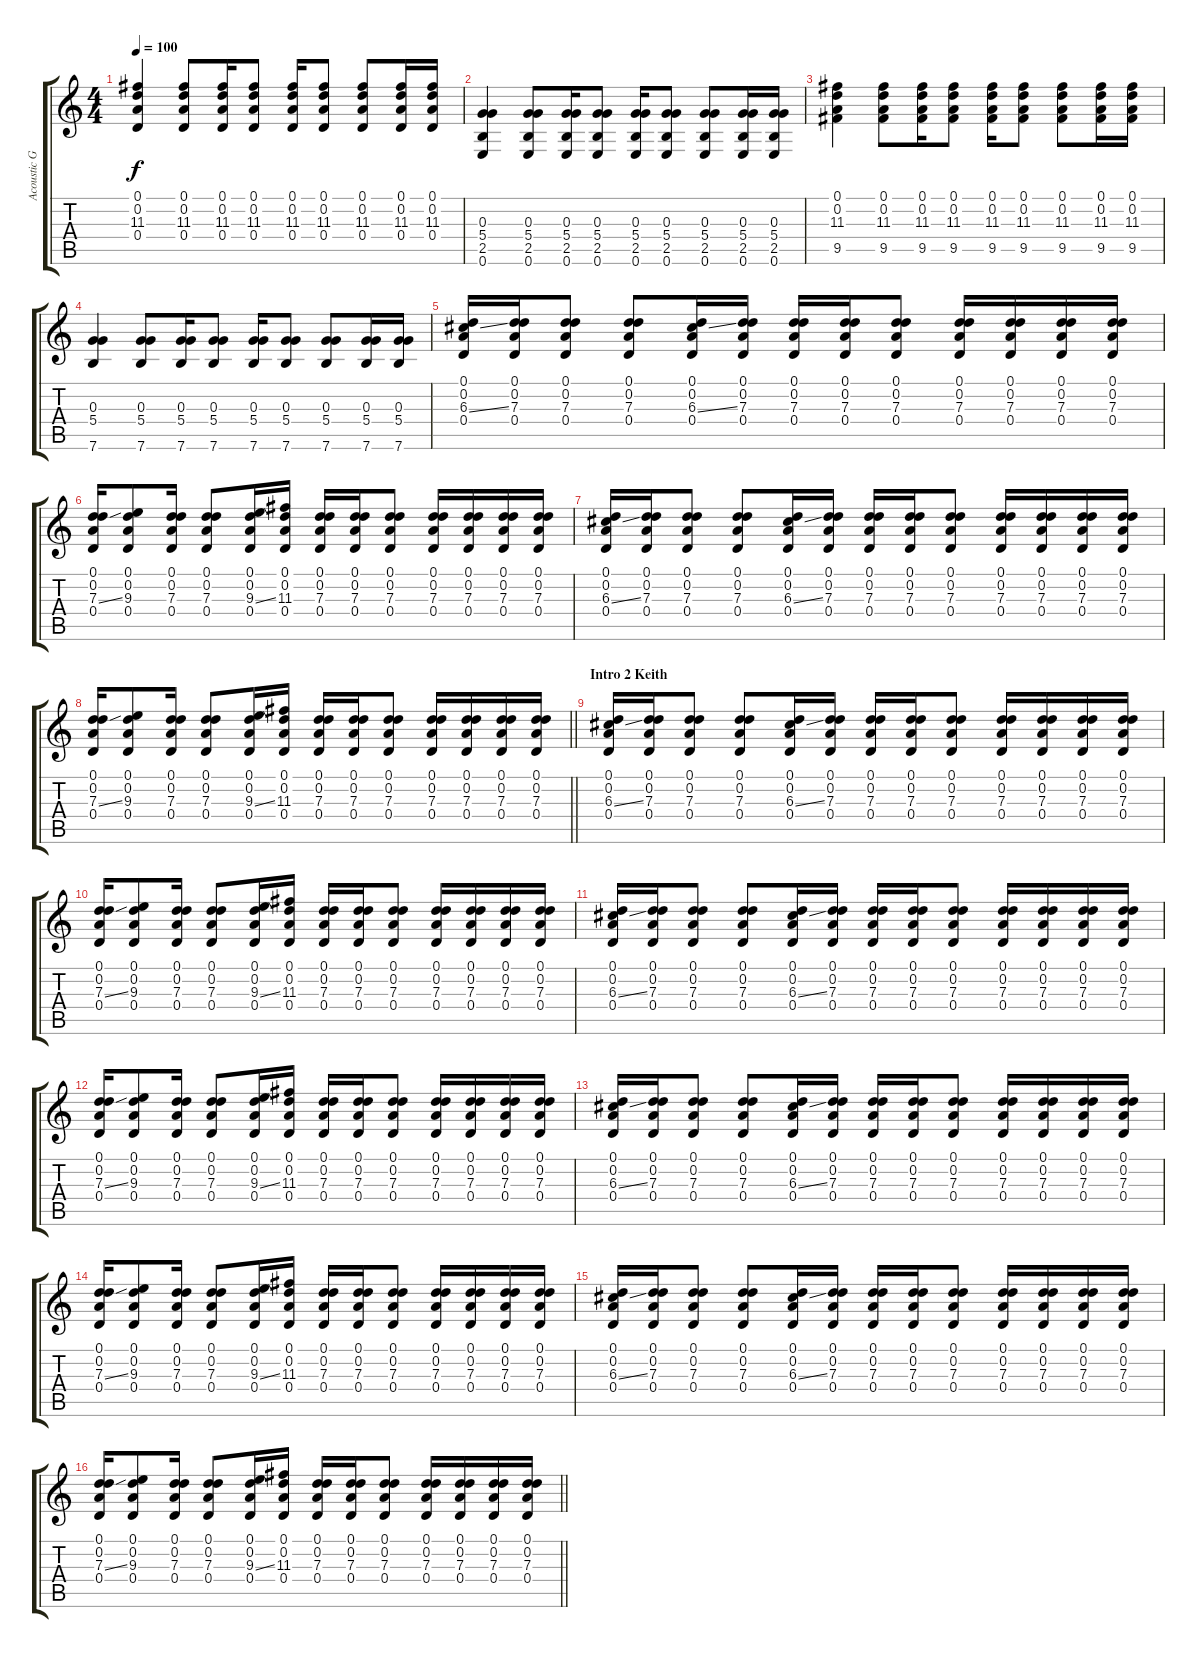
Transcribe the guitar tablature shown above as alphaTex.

\track ("Acoustic Guitar DAGDAE" "Acoustic G") {instrument acousticguitarsteel}
\staff {score tabs}
\tuning (D4 A3 G3 D3 A2 E2) {hide}
\ts (4 4)
\tempo 100
\clef g2
\ks c
(0.1 0.2 11.3 0.4).4{dy f} (0.1 0.2 11.3 0.4).8 (0.1 0.2 11.3 0.4).16 (0.1 0.2 11.3 0.4).8 (0.1 0.2 11.3 0.4).16 (0.1 0.2 11.3 0.4).8 (0.1 0.2 11.3 0.4).8 (0.1 0.2 11.3 0.4).16 (0.1 0.2 11.3 0.4).16 |
(0.3 5.4 2.5 0.6).4 (0.3 5.4 2.5 0.6).8 (0.3 5.4 2.5 0.6).16 (0.3 5.4 2.5 0.6).8 (0.3 5.4 2.5 0.6).16 (0.3 5.4 2.5 0.6).8 (0.3 5.4 2.5 0.6).8 (0.3 5.4 2.5 0.6).16 (0.3 5.4 2.5 0.6).16 |
(0.1 0.2 11.3 9.5).4 (0.1 0.2 11.3 9.5).8 (0.1 0.2 11.3 9.5).16 (0.1 0.2 11.3 9.5).8 (0.1 0.2 11.3 9.5).16 (0.1 0.2 11.3 9.5).8 (0.1 0.2 11.3 9.5).8 (0.1 0.2 11.3 9.5).16 (0.1 0.2 11.3 9.5).16 |
(0.3 5.4 7.6).4 (0.3 5.4 7.6).8 (0.3 5.4 7.6).16 (0.3 5.4 7.6).8 (0.3 5.4 7.6).16 (0.3 5.4 7.6).8 (0.3 5.4 7.6).8 (0.3 5.4 7.6).16 (0.3 5.4 7.6).16 |
(0.1 0.2 6.3{ss} 0.4).16 (0.1 0.2 7.3 0.4).16 (0.1 0.2 7.3 0.4).8 (0.1 0.2 7.3 0.4).8 (0.1 0.2 6.3{ss} 0.4).16 (0.1 0.2 7.3 0.4).16 (0.1 0.2 7.3 0.4).16 (0.1 0.2 7.3 0.4).16 (0.1 0.2 7.3 0.4).8 (0.1 0.2 7.3 0.4).16 (0.1 0.2 7.3 0.4).16 (0.1 0.2 7.3 0.4).16 (0.1 0.2 7.3 0.4).16 |
(0.1 0.2 7.3{ss} 0.4).16 (0.1 0.2 9.3 0.4).8 (0.1 0.2 7.3 0.4).16 (0.1 0.2 7.3 0.4).8 (0.1 0.2 9.3{ss} 0.4).16 (0.1 0.2 11.3 0.4).16 (0.1 0.2 7.3 0.4).16 (0.1 0.2 7.3 0.4).16 (0.1 0.2 7.3 0.4).8 (0.1 0.2 7.3 0.4).16 (0.1 0.2 7.3 0.4).16 (0.1 0.2 7.3 0.4).16 (0.1 0.2 7.3 0.4).16 |
(0.1 0.2 6.3{ss} 0.4).16 (0.1 0.2 7.3 0.4).16 (0.1 0.2 7.3 0.4).8 (0.1 0.2 7.3 0.4).8 (0.1 0.2 6.3{ss} 0.4).16 (0.1 0.2 7.3 0.4).16 (0.1 0.2 7.3 0.4).16 (0.1 0.2 7.3 0.4).16 (0.1 0.2 7.3 0.4).8 (0.1 0.2 7.3 0.4).16 (0.1 0.2 7.3 0.4).16 (0.1 0.2 7.3 0.4).16 (0.1 0.2 7.3 0.4).16 |
\barLineRight lightlight
(0.1 0.2 7.3{ss} 0.4).16 (0.1 0.2 9.3 0.4).8 (0.1 0.2 7.3 0.4).16 (0.1 0.2 7.3 0.4).8 (0.1 0.2 9.3{ss} 0.4).16 (0.1 0.2 11.3 0.4).16 (0.1 0.2 7.3 0.4).16 (0.1 0.2 7.3 0.4).16 (0.1 0.2 7.3 0.4).8 (0.1 0.2 7.3 0.4).16 (0.1 0.2 7.3 0.4).16 (0.1 0.2 7.3 0.4).16 (0.1 0.2 7.3 0.4).16 |
\section ("" "Intro 2 Keith")
(0.1 0.2 6.3{ss} 0.4).16 (0.1 0.2 7.3 0.4).16 (0.1 0.2 7.3 0.4).8 (0.1 0.2 7.3 0.4).8 (0.1 0.2 6.3{ss} 0.4).16 (0.1 0.2 7.3 0.4).16 (0.1 0.2 7.3 0.4).16 (0.1 0.2 7.3 0.4).16 (0.1 0.2 7.3 0.4).8 (0.1 0.2 7.3 0.4).16 (0.1 0.2 7.3 0.4).16 (0.1 0.2 7.3 0.4).16 (0.1 0.2 7.3 0.4).16 |
(0.1 0.2 7.3{ss} 0.4).16 (0.1 0.2 9.3 0.4).8 (0.1 0.2 7.3 0.4).16 (0.1 0.2 7.3 0.4).8 (0.1 0.2 9.3{ss} 0.4).16 (0.1 0.2 11.3 0.4).16 (0.1 0.2 7.3 0.4).16 (0.1 0.2 7.3 0.4).16 (0.1 0.2 7.3 0.4).8 (0.1 0.2 7.3 0.4).16 (0.1 0.2 7.3 0.4).16 (0.1 0.2 7.3 0.4).16 (0.1 0.2 7.3 0.4).16 |
(0.1 0.2 6.3{ss} 0.4).16 (0.1 0.2 7.3 0.4).16 (0.1 0.2 7.3 0.4).8 (0.1 0.2 7.3 0.4).8 (0.1 0.2 6.3{ss} 0.4).16 (0.1 0.2 7.3 0.4).16 (0.1 0.2 7.3 0.4).16 (0.1 0.2 7.3 0.4).16 (0.1 0.2 7.3 0.4).8 (0.1 0.2 7.3 0.4).16 (0.1 0.2 7.3 0.4).16 (0.1 0.2 7.3 0.4).16 (0.1 0.2 7.3 0.4).16 |
(0.1 0.2 7.3{ss} 0.4).16 (0.1 0.2 9.3 0.4).8 (0.1 0.2 7.3 0.4).16 (0.1 0.2 7.3 0.4).8 (0.1 0.2 9.3{ss} 0.4).16 (0.1 0.2 11.3 0.4).16 (0.1 0.2 7.3 0.4).16 (0.1 0.2 7.3 0.4).16 (0.1 0.2 7.3 0.4).8 (0.1 0.2 7.3 0.4).16 (0.1 0.2 7.3 0.4).16 (0.1 0.2 7.3 0.4).16 (0.1 0.2 7.3 0.4).16 |
(0.1 0.2 6.3{ss} 0.4).16 (0.1 0.2 7.3 0.4).16 (0.1 0.2 7.3 0.4).8 (0.1 0.2 7.3 0.4).8 (0.1 0.2 6.3{ss} 0.4).16 (0.1 0.2 7.3 0.4).16 (0.1 0.2 7.3 0.4).16 (0.1 0.2 7.3 0.4).16 (0.1 0.2 7.3 0.4).8 (0.1 0.2 7.3 0.4).16 (0.1 0.2 7.3 0.4).16 (0.1 0.2 7.3 0.4).16 (0.1 0.2 7.3 0.4).16 |
(0.1 0.2 7.3{ss} 0.4).16 (0.1 0.2 9.3 0.4).8 (0.1 0.2 7.3 0.4).16 (0.1 0.2 7.3 0.4).8 (0.1 0.2 9.3{ss} 0.4).16 (0.1 0.2 11.3 0.4).16 (0.1 0.2 7.3 0.4).16 (0.1 0.2 7.3 0.4).16 (0.1 0.2 7.3 0.4).8 (0.1 0.2 7.3 0.4).16 (0.1 0.2 7.3 0.4).16 (0.1 0.2 7.3 0.4).16 (0.1 0.2 7.3 0.4).16 |
(0.1 0.2 6.3{ss} 0.4).16 (0.1 0.2 7.3 0.4).16 (0.1 0.2 7.3 0.4).8 (0.1 0.2 7.3 0.4).8 (0.1 0.2 6.3{ss} 0.4).16 (0.1 0.2 7.3 0.4).16 (0.1 0.2 7.3 0.4).16 (0.1 0.2 7.3 0.4).16 (0.1 0.2 7.3 0.4).8 (0.1 0.2 7.3 0.4).16 (0.1 0.2 7.3 0.4).16 (0.1 0.2 7.3 0.4).16 (0.1 0.2 7.3 0.4).16 |
\barLineRight lightlight
(0.1 0.2 7.3{ss} 0.4).16 (0.1 0.2 9.3 0.4).8 (0.1 0.2 7.3 0.4).16 (0.1 0.2 7.3 0.4).8 (0.1 0.2 9.3{ss} 0.4).16 (0.1 0.2 11.3 0.4).16 (0.1 0.2 7.3 0.4).16 (0.1 0.2 7.3 0.4).16 (0.1 0.2 7.3 0.4).8 (0.1 0.2 7.3 0.4).16 (0.1 0.2 7.3 0.4).16 (0.1 0.2 7.3 0.4).16 (0.1 0.2 7.3 0.4).16
